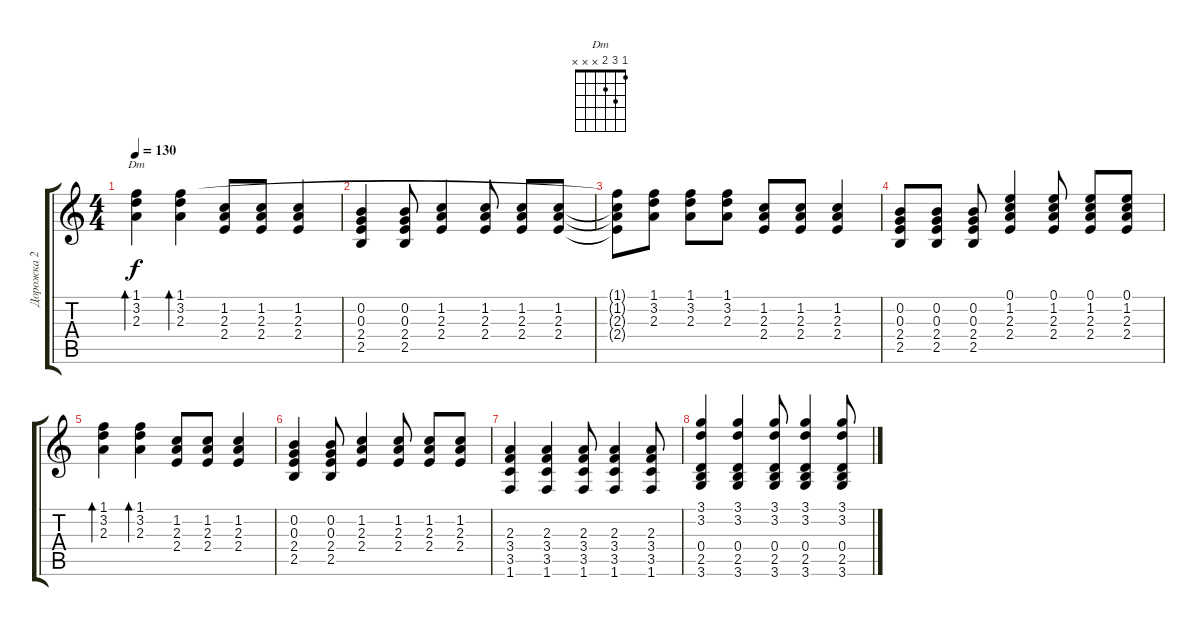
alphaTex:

\track ("Дорожка 2" "Дорожка 2") {instrument acousticguitarsteel}
\staff {score tabs}
\tuning (E4 B3 G3 D3 A2 E2) {hide}
\chord ("Dm" 1 3 2 x x x)
\ts (4 4)
\tempo 130
\clef g2
\ks c
(1.1 3.2 2.3).4{bd 60 ch "Dm" dy f} (1.1 3.2 2.3).4{bd 60} (1.2 2.3 2.4).8 (1.2 2.3 2.4).8 (1.2 2.3 2.4).4 |
(0.2 0.3 2.4 2.5).4 (0.2 0.3 2.4 2.5).8 (1.2 2.3 2.4).4 (1.2 2.3 2.4).8 (1.2 2.3 2.4).8 (1.2 2.3 2.4).8 |
(1.1{t} 1.2{t} 2.3{t} 2.4{t}).8 (1.1 3.2 2.3).8 (1.1 3.2 2.3).8 (1.1 3.2 2.3).8 (1.2 2.3 2.4).8 (1.2 2.3 2.4).8 (1.2 2.3 2.4).4 |
(0.2 0.3 2.4 2.5).8 (0.2 0.3 2.4 2.5).8 (0.2 0.3 2.4 2.5).8 (0.1 1.2 2.3 2.4).4 (0.1 1.2 2.3 2.4).8 (0.1 1.2 2.3 2.4).8 (0.1 1.2 2.3 2.4).8 |
(1.1 3.2 2.3).4{bd 60} (1.1 3.2 2.3).4{bd 60} (1.2 2.3 2.4).8 (1.2 2.3 2.4).8 (1.2 2.3 2.4).4 |
(0.2 0.3 2.4 2.5).4 (0.2 0.3 2.4 2.5).8 (1.2 2.3 2.4).4 (1.2 2.3 2.4).8 (1.2 2.3 2.4).8 (1.2 2.3 2.4).8 |
(2.3 3.4 3.5 1.6).4 (2.3 3.4 3.5 1.6).4 (2.3 3.4 3.5 1.6).8 (2.3 3.4 3.5 1.6).4 (2.3 3.4 3.5 1.6).8 |
(3.1 3.2 0.4 2.5 3.6).4 (3.1 3.2 0.4 2.5 3.6).4 (3.1 3.2 0.4 2.5 3.6).8 (3.1 3.2 0.4 2.5 3.6).4 (3.1 3.2 0.4 2.5 3.6).8
